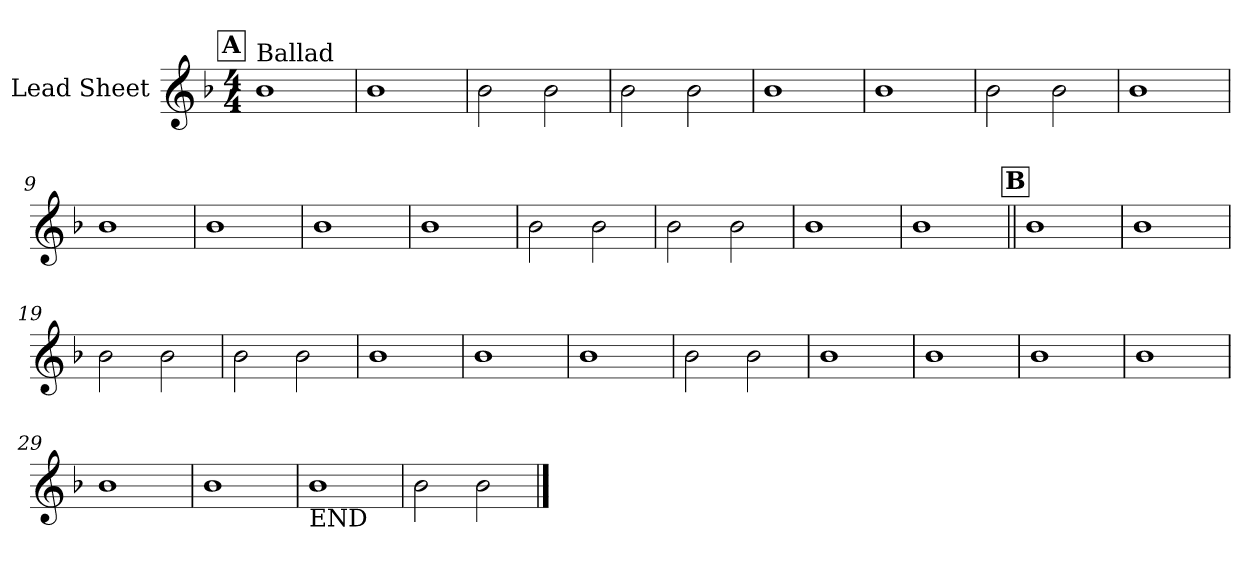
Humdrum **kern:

**kern
*part1
*staff1
*I"Lead Sheet
*clefG2
*k[b-]
*F:
*M4/4
!!LO:REH:place=s1:a:fs=14:t=A
=1
!LO:TX:a:t=Ballad
1b-
=2
1b-
=3
2b-\
2b-\
=4
2b-\
2b-\
!!LO:LB:g=z
=5
1b-
=6
1b-
=7
2b-\
2b-\
=8
1b-
!!LO:LB:g=z
=9
1b-
=10
1b-
=11
1b-
=12
1b-
!!LO:LB:g=z
=13
2b-\
2b-\
=14
2b-\
2b-\
=15
1b-
=16
1b-
!!LO:LB:g=z
!!LO:REH:place=s1:a:fs=14:t=B
=17||
1b-
=18
1b-
=19
2b-\
2b-\
=20
2b-\
2b-\
!!LO:LB:g=z
=21
1b-
=22
1b-
=23
1b-
=24
2b-\
2b-\
!!LO:LB:g=z
=25
1b-
=26
1b-
=27
1b-
=28
1b-
!!LO:LB:g=z
=29
1b-
=30
1b-
=31
!LO:TX:b:t=END
1b-
=32
2b-\
2b-\
==
*-
